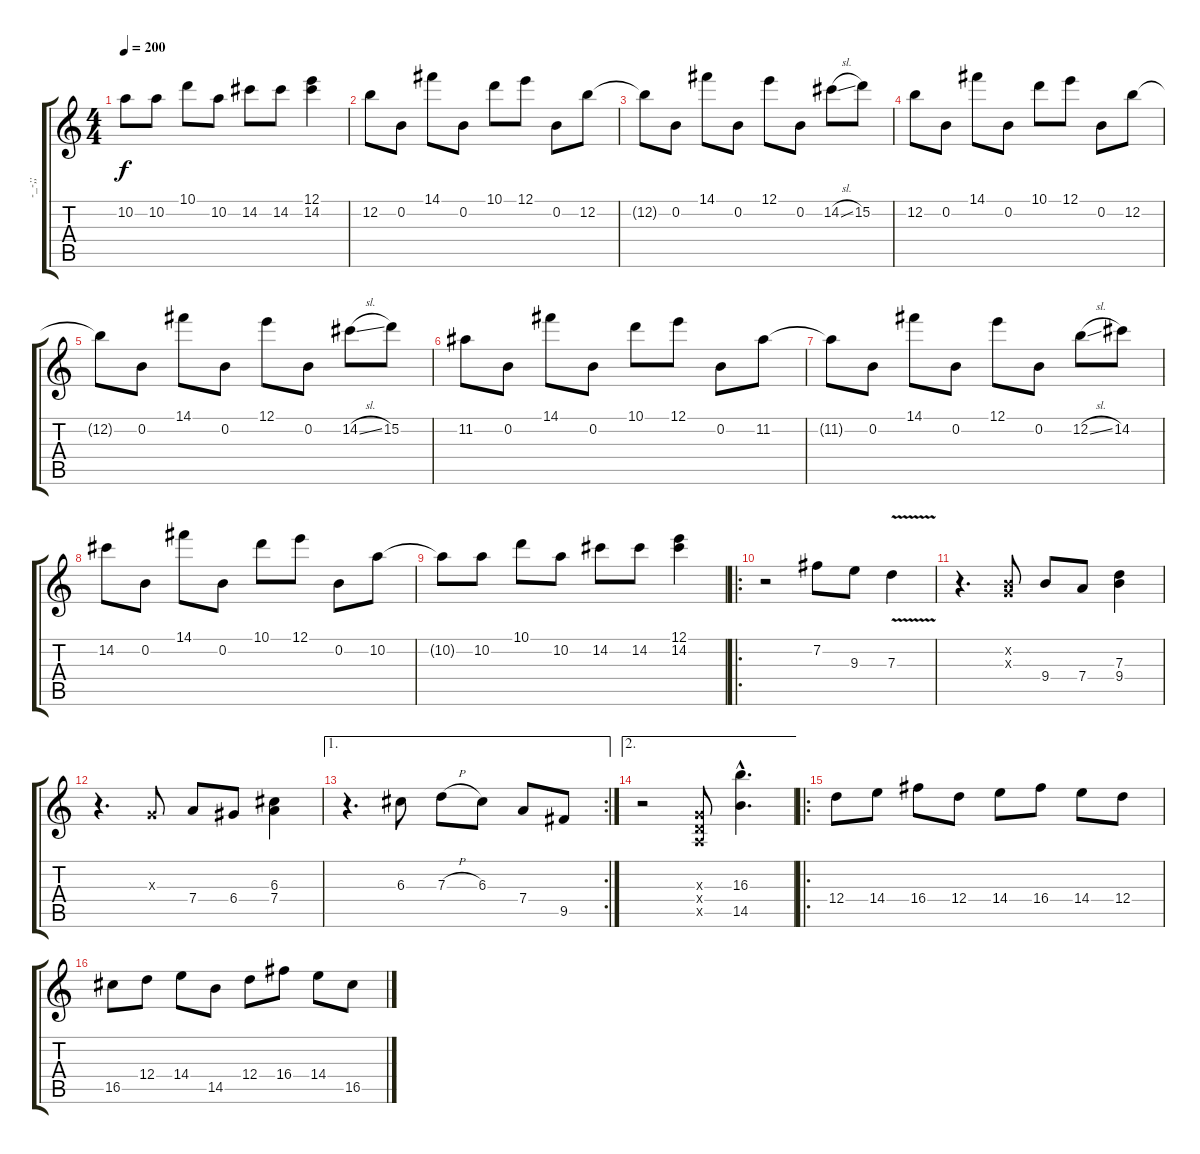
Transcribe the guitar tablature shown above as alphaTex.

\track ("-_-;;" "-_-;;") {instrument overdrivenguitar}
\staff {score tabs}
\tuning (E4 B3 G3 D3 A2 E2) {hide}
\ts (4 4)
\tempo 200
\clef g2
\ks c
10.2{t}.8{dy f} 10.2.8 10.1.8 10.2.8 14.2.8 14.2.8 (12.1 14.2).4 |
12.2.8 0.2.8 14.1.8 0.2.8 10.1.8 12.1.8 0.2.8 12.2.8 |
12.2{t}.8 0.2.8 14.1.8 0.2.8 12.1.8 0.2.8 14.2{sl}.8 15.2.8 |
12.2.8 0.2.8 14.1.8 0.2.8 10.1.8 12.1.8 0.2.8 12.2.8 |
12.2{t}.8 0.2.8 14.1.8 0.2.8 12.1.8 0.2.8 14.2{sl}.8 15.2.8 |
11.2.8 0.2.8 14.1.8 0.2.8 10.1.8 12.1.8 0.2.8 11.2.8 |
11.2{t}.8 0.2.8 14.1.8 0.2.8 12.1.8 0.2.8 12.2{sl}.8 14.2.8 |
14.2.8 0.2.8 14.1.8 0.2.8 10.1.8 12.1.8 0.2.8 10.2.8 |
10.2{t}.8 10.2.8 10.1.8 10.2.8 14.2.8 14.2.8 (12.1 14.2).4 |
\ro
r.2 7.2.8 9.3.8 7.3{v}.4 |
r.4{d} (0.2{x} 0.3{x}).8 9.4.8 7.4.8 (7.3 9.4).4 |
r.4{d} 0.3{x}.8 7.4.8 6.4.8 (6.3 7.4).4 |
\ae 1
\rc 2
r.4{d} 6.3.8 7.3{h}.8 6.3.8 7.4.8 9.5.8 |
\ae 2
r.2 (0.3{x} 0.4{x} 0.5{x}).8 (16.3{hac} 14.5{hac}).4{d} |
\ro
12.4.8 14.4.8 16.4.8 12.4.8 14.4.8 16.4.8 14.4.8 12.4.8 |
16.5.8 12.4.8 14.4.8 14.5.8 12.4.8 16.4.8 14.4.8 16.5.8
